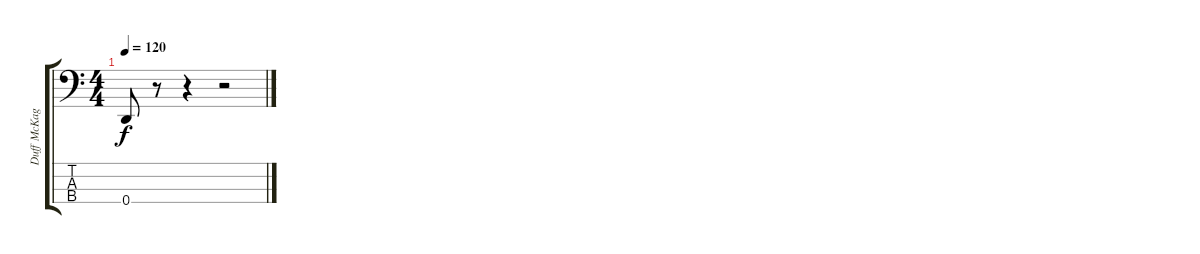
\track ("Duff McKagan" "Duff McKag") {instrument electricbassfinger}
\staff {score tabs}
\tuning (G2 D2 A1 D1) {hide}
\ts (4 4)
\tempo 120
\clef f4
\ks c
0.4{t}.8{dy f} r.8 r.4 r.2
